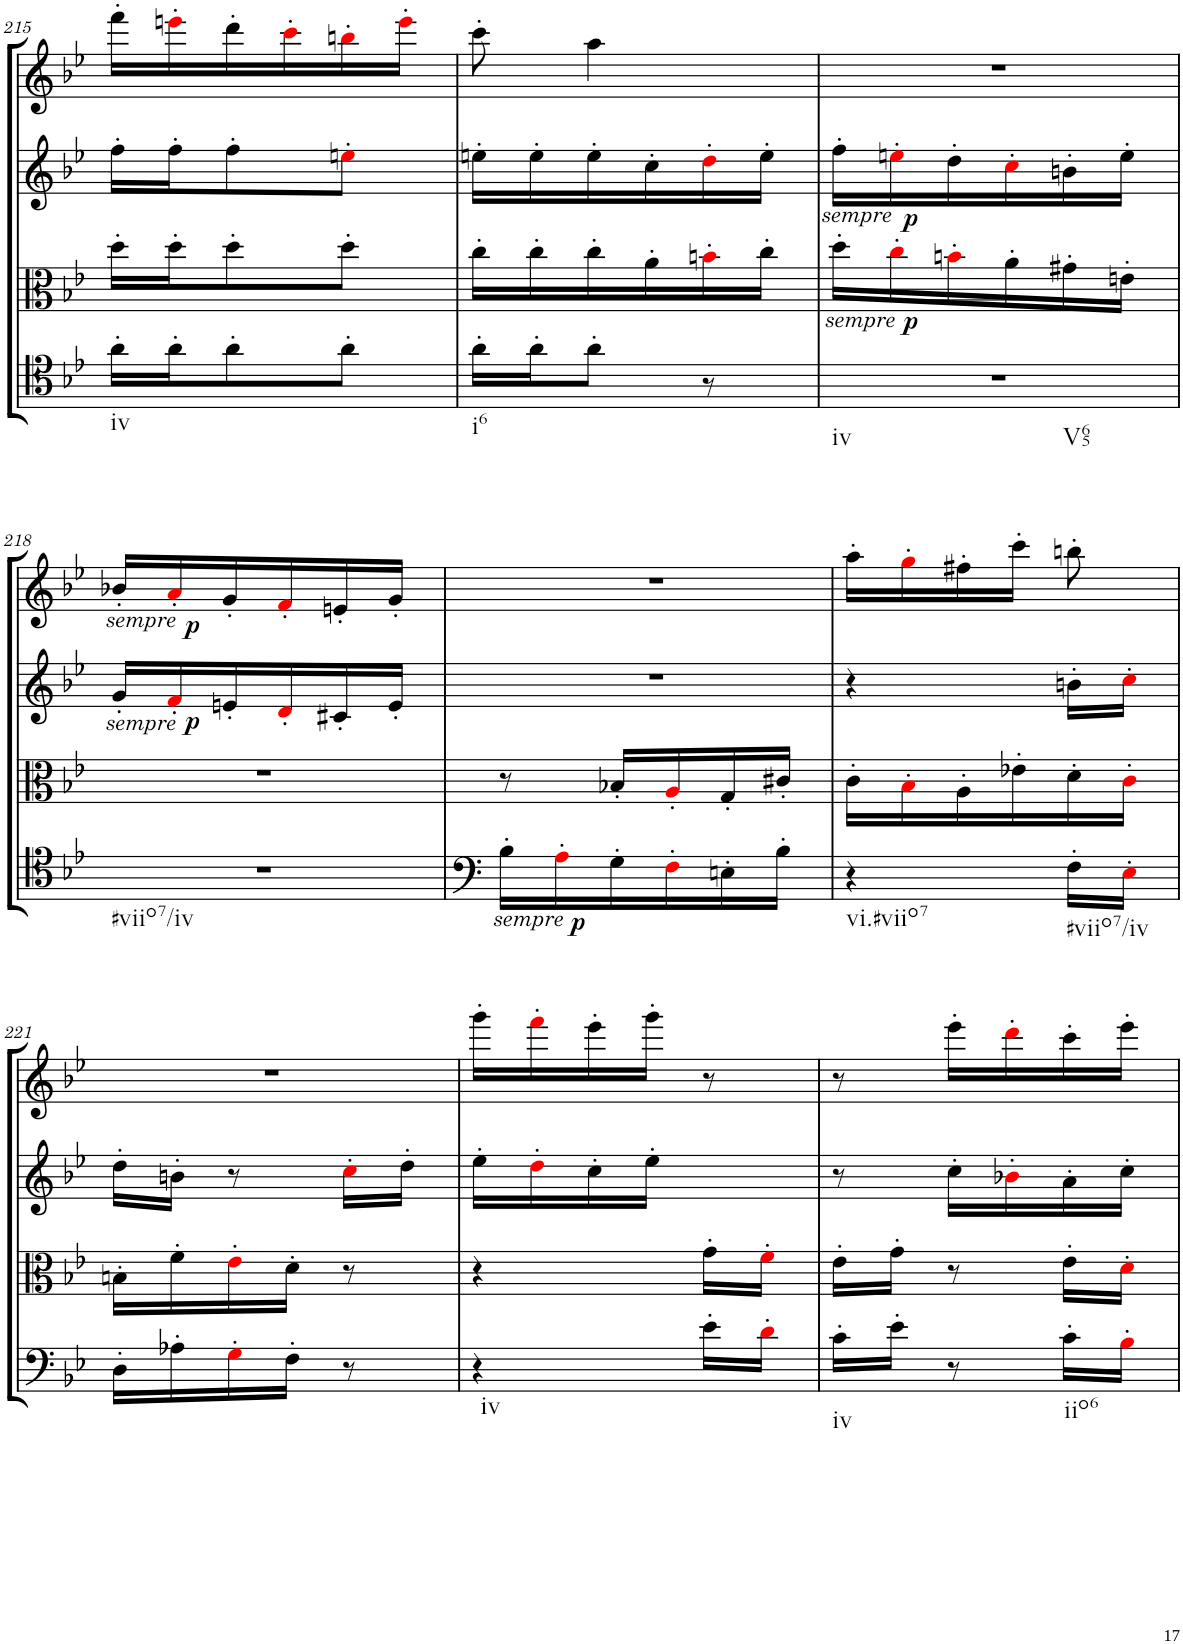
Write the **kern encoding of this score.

**kern	**dynam	**kern	**dynam	**kern	**dynam	**kern	**dynam
*part4	*part4	*part3	*part3	*part2	*part2	*part1	*part1
*staff4	*staff4	*staff3	*staff3	*staff2	*staff2	*staff1	*staff1
*I"Cello	*	*I"Viola	*	*I"2nd Violin	*	*I"1st Violin	*
*	*	*I'Vla	*	*I'Vln	*	*I'Vln	*
!!LO:PB:g=z
*clefC4	*	*clefC3	*	*clefG2	*	*clefG2	*
*k[b-e-]	*	*k[b-e-]	*	*k[b-e-]	*	*k[b-e-]	*
*B-:	*	*B-:	*	*B-:	*	*B-:	*
*M3/8	*	*M3/8	*	*M3/8	*	*M3/8	*
=215	=215	=215	=215	=215	=215	=215	=215
!LO:TX:b:t=iv	!	!	!	!	!	!	!
16a'\LL	.	16dd'\LL	.	16ff'\LL	.	16fff'\LL	.
16a'\J	.	16dd'\J	.	16ff'\J	.	16eeen'i\	.
8a'\	.	8dd'\	.	8ff'\	.	16ddd'\	.
.	.	.	.	.	.	16ccc'i\	.
8a'\J	.	8dd'\J	.	8een'i\J	.	16bbn'i\	.
.	.	.	.	.	.	16eee'i\JJ	.
=216	=216	=216	=216	=216	=216	=216	=216
!LO:TX:b:t=i6	!	!	!	!	!	!	!
16a'\LL	.	16cc'\LL	.	16een'\LL	.	8ccc'\	.
16a'\J	.	16cc'\	.	16ee'\	.	.	.
8a'\J	.	16cc'\	.	16ee'\	.	4aa\	.
.	.	16a'\	.	16cc'\	.	.	.
8r	.	16bn'i\	.	16dd'i\	.	.	.
.	.	16cc'\JJ	.	16ee'\JJ	.	.	.
=217	=217	=217	=217	=217	=217	=217	=217
!	!	!LO:TX:b:i:t=sempre	!	!	!	!	!
!LO:TX:b:t=iv	!	!	!	!	!	!	!
!LO:TX:b:t=V65	!	!	!	!	!	!	!
!	!	!	!LO:DY:b	!	!LO:DY:b	!	!
4.r	.	16dd'\LL	p	16ff'\LL	p	4.r	.
!	!	!	!	!LO:TX:b:i:t=sempre	!	!	!
.	.	16cc'i\	.	16een'i\	.	.	.
.	.	16bn'i\	.	16dd'\	.	.	.
.	.	16a'\	.	16cc'i\	.	.	.
.	.	16g#X'\	.	16bn'\	.	.	.
.	.	16en'\JJ	.	16ee'\JJ	.	.	.
!!LO:LB:g=z
=218	=218	=218	=218	=218	=218	=218	=218
!	!	!	!	!	!	!LO:TX:b:i:t=sempre	!
!	!	!	!	!LO:TX:b:i:t=sempre	!	!	!
!LO:TX:b:t=#viio7/iv	!	!	!	!	!	!	!
4.r	.	4.r	.	16g'/LL	.	16b-X'/LL	.
.	.	.	.	16f'i/	.	16a'i/	.
!	!	!	!	!	!LO:DY:b	!	!LO:DY:b
.	.	.	.	16en'/	p	16g'/	p
.	.	.	.	16d'i/	.	16f'i/	.
.	.	.	.	16c#X'/	.	16en'/	.
.	.	.	.	16e'/JJ	.	16g'/JJ	.
=219	=219	=219	=219	=219	=219	=219	=219
!LO:TX:b:i:t=sempre	!	!	!	!	!	!	!
16B-'\LL	.	8r	.	4.r	.	4.r	.
!	!LO:DY:b	!	!	!	!	!	!
16A'i\	p	.	.	.	.	.	.
16G'\	.	16B-X'/LL	.	.	.	.	.
16F'i\	.	16A'i/	.	.	.	.	.
16En'\	.	16G'/	.	.	.	.	.
16B-'\JJ	.	16c#X'/JJ	.	.	.	.	.
=220	=220	=220	=220	=220	=220	=220	=220
!LO:TX:b:t=vi.#viio7	!	!	!	!	!	!	!
4r	.	16c'\LL	.	4r	.	16aa'\LL	.
.	.	16B-'i\	.	.	.	16gg'i\	.
.	.	16A'\	.	.	.	16ff#X'\	.
.	.	16e-X'\	.	.	.	16ccc'\JJ	.
!LO:TX:b:t=#viio7/iv	!	!	!	!	!	!	!
16F'\LL	.	16d'\	.	16bn'\LL	.	8bbn'\	.
16E-'i\JJ	.	16c'i\JJ	.	16cc'i\JJ	.	.	.
!!LO:LB:g=z
=221	=221	=221	=221	=221	=221	=221	=221
16D'\LL	.	16Bn'\LL	.	16dd'\LL	.	4.r	.
16A-X'\	.	16f'\	.	16bn'\JJ	.	.	.
16G'i\	.	16e-'i\	.	8r	.	.	.
16F'\JJ	.	16d'\JJ	.	.	.	.	.
8r	.	8r	.	16cc'i\LL	.	.	.
.	.	.	.	16dd'\JJ	.	.	.
=222	=222	=222	=222	=222	=222	=222	=222
!LO:TX:b:t=iv	!	!	!	!	!	!	!
4r	.	4r	.	16ee-'\LL	.	16ggg'\LL	.
.	.	.	.	16dd'i\	.	16fff'i\	.
.	.	.	.	16cc'\	.	16eee-'\	.
.	.	.	.	16ee-'\JJ	.	16ggg'\JJ	.
16e-'\LL	.	16g'\LL	.	8ryy	.	8r	.
16d'i\JJ	.	16f'i\JJ	.	.	.	.	.
=223	=223	=223	=223	=223	=223	=223	=223
!LO:TX:b:t=iv	!	!	!	!	!	!	!
16c'\LL	.	16e-'\LL	.	8r	.	8r	.
16e-'\JJ	.	16g'\JJ	.	.	.	.	.
8r	.	8r	.	16cc'\LL	.	16eee-'\LL	.
.	.	.	.	16b-X'i\	.	16ddd'i\	.
!LO:TX:b:t=iio6	!	!	!	!	!	!	!
16c'\LL	.	16e-'\LL	.	16a'\	.	16ccc'\	.
16B-'i\JJ	.	16d'i\JJ	.	16cc'\JJ	.	16eee-'\JJ	.
=	=	=	=	=	=	=	=
*-	*-	*-	*-	*-	*-	*-	*-
